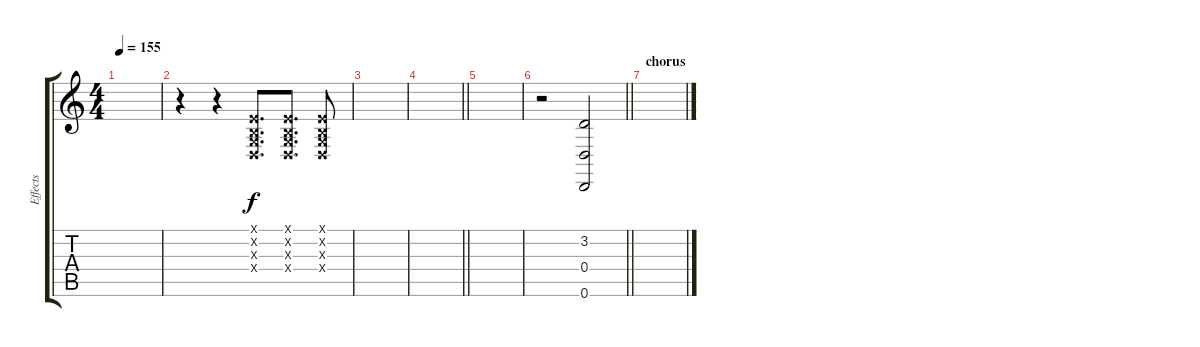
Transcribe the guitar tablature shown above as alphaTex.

\track ("Effects" "Effects") {instrument reversecymbal}
\staff {score tabs}
\tuning (E4 B3 G3 D3 A2 D2) {hide}
\ts (4 4)
\tempo 155
\clef g2
\ks c
|
r.4 r.4 (0.1{x} 0.2{x} 0.3{x} 0.4{x}).8{d dy f} (0.1{x} 0.2{x} 0.3{x} 0.4{x}).8{d} (0.1{x} 0.2{x} 0.3{x} 0.4{x}).8 |
|
\barLineRight lightlight
|
|
\barLineRight lightlight
r.2{instrument reversecymbal} (3.2 0.4 0.6).2 |
\section ("" "chorus")
